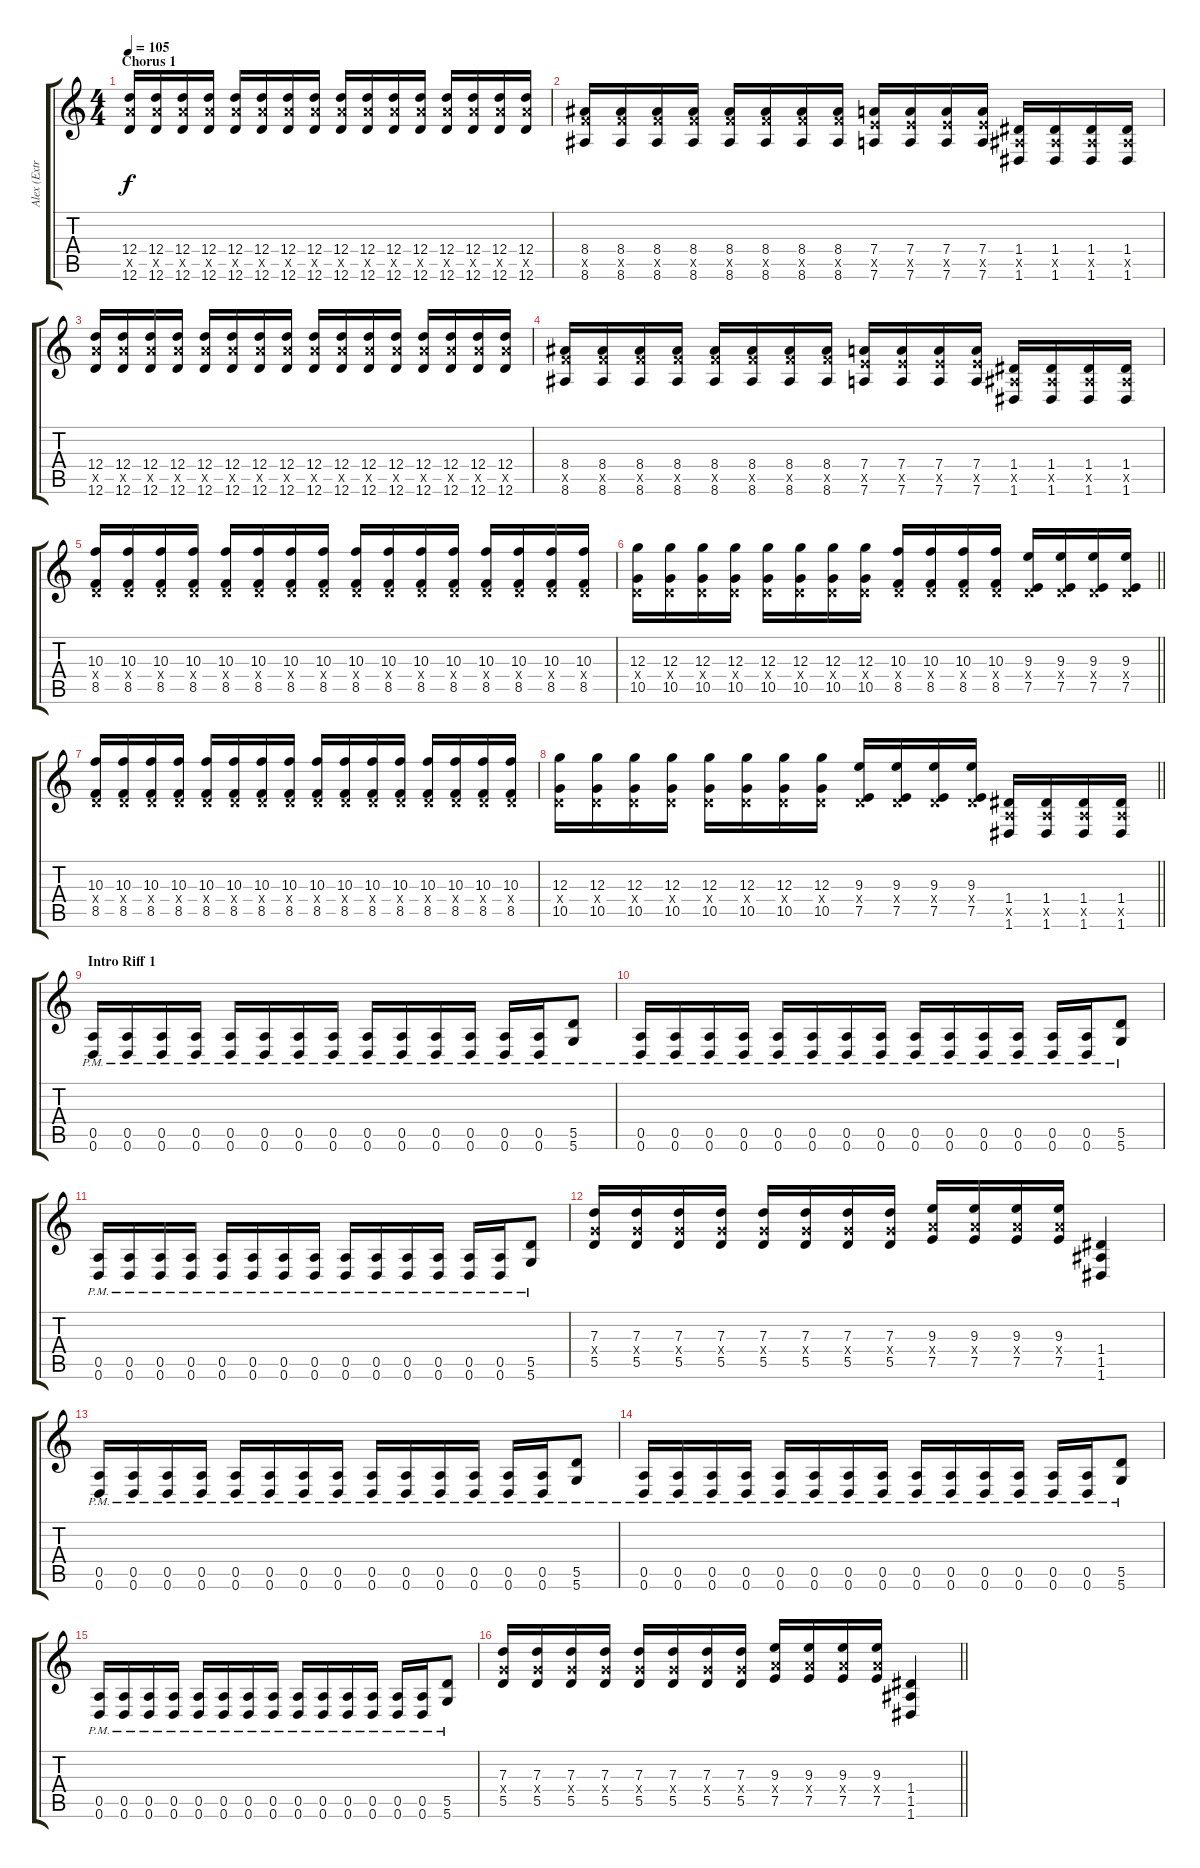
\track ("Alex (Extra Harmony Guitar)" "Alex (Extr") {instrument distortionguitar}
\staff {score tabs}
\tuning (E4 B3 G3 D3 A2 D2) {hide}
\ts (4 4)
\section ("" "Chorus 1")
\tempo 105
\clef g2
\ks c
(12.4 12.5{x} 12.6).16{dy f} (12.4 12.5{x} 12.6).16 (12.4 12.5{x} 12.6).16 (12.4 12.5{x} 12.6).16 (12.4 12.5{x} 12.6).16 (12.4 12.5{x} 12.6).16 (12.4 12.5{x} 12.6).16 (12.4 12.5{x} 12.6).16 (12.4 12.5{x} 12.6).16 (12.4 12.5{x} 12.6).16 (12.4 12.5{x} 12.6).16 (12.4 12.5{x} 12.6).16 (12.4 12.5{x} 12.6).16 (12.4 12.5{x} 12.6).16 (12.4 12.5{x} 12.6).16 (12.4 12.5{x} 12.6).16 |
(8.4 8.5{x} 8.6).16 (8.4 8.5{x} 8.6).16 (8.4 8.5{x} 8.6).16 (8.4 8.5{x} 8.6).16 (8.4 8.5{x} 8.6).16 (8.4 8.5{x} 8.6).16 (8.4 8.5{x} 8.6).16 (8.4 8.5{x} 8.6).16 (7.4 7.5{x} 7.6).16 (7.4 7.5{x} 7.6).16 (7.4 7.5{x} 7.6).16 (7.4 7.5{x} 7.6).16 (1.4 1.5{x} 1.6).16 (1.4 1.5{x} 1.6).16 (1.4 1.5{x} 1.6).16 (1.4 1.5{x} 1.6).16 |
(12.4 12.5{x} 12.6).16 (12.4 12.5{x} 12.6).16 (12.4 12.5{x} 12.6).16 (12.4 12.5{x} 12.6).16 (12.4 12.5{x} 12.6).16 (12.4 12.5{x} 12.6).16 (12.4 12.5{x} 12.6).16 (12.4 12.5{x} 12.6).16 (12.4 12.5{x} 12.6).16 (12.4 12.5{x} 12.6).16 (12.4 12.5{x} 12.6).16 (12.4 12.5{x} 12.6).16 (12.4 12.5{x} 12.6).16 (12.4 12.5{x} 12.6).16 (12.4 12.5{x} 12.6).16 (12.4 12.5{x} 12.6).16 |
(8.4 8.5{x} 8.6).16 (8.4 8.5{x} 8.6).16 (8.4 8.5{x} 8.6).16 (8.4 8.5{x} 8.6).16 (8.4 8.5{x} 8.6).16 (8.4 8.5{x} 8.6).16 (8.4 8.5{x} 8.6).16 (8.4 8.5{x} 8.6).16 (7.4 7.5{x} 7.6).16 (7.4 7.5{x} 7.6).16 (7.4 7.5{x} 7.6).16 (7.4 7.5{x} 7.6).16 (1.4 1.5{x} 1.6).16 (1.4 1.5{x} 1.6).16 (1.4 1.5{x} 1.6).16 (1.4 1.5{x} 1.6).16 |
(10.3 0.4{x} 8.5).16 (10.3 0.4{x} 8.5).16 (10.3 0.4{x} 8.5).16 (10.3 0.4{x} 8.5).16 (10.3 0.4{x} 8.5).16 (10.3 0.4{x} 8.5).16 (10.3 0.4{x} 8.5).16 (10.3 0.4{x} 8.5).16 (10.3 0.4{x} 8.5).16 (10.3 0.4{x} 8.5).16 (10.3 0.4{x} 8.5).16 (10.3 0.4{x} 8.5).16 (10.3 0.4{x} 8.5).16 (10.3 0.4{x} 8.5).16 (10.3 0.4{x} 8.5).16 (10.3 0.4{x} 8.5).16 |
\barLineRight lightlight
(12.3 0.4{x} 10.5).16 (12.3 0.4{x} 10.5).16 (12.3 0.4{x} 10.5).16 (12.3 0.4{x} 10.5).16 (12.3 0.4{x} 10.5).16 (12.3 0.4{x} 10.5).16 (12.3 0.4{x} 10.5).16 (12.3 0.4{x} 10.5).16 (10.3 0.4{x} 8.5).16 (10.3 0.4{x} 8.5).16 (10.3 0.4{x} 8.5).16 (10.3 0.4{x} 8.5).16 (9.3 0.4{x} 7.5).16 (9.3 0.4{x} 7.5).16 (9.3 0.4{x} 7.5).16 (9.3 0.4{x} 7.5).16 |
(10.3 0.4{x} 8.5).16 (10.3 0.4{x} 8.5).16 (10.3 0.4{x} 8.5).16 (10.3 0.4{x} 8.5).16 (10.3 0.4{x} 8.5).16 (10.3 0.4{x} 8.5).16 (10.3 0.4{x} 8.5).16 (10.3 0.4{x} 8.5).16 (10.3 0.4{x} 8.5).16 (10.3 0.4{x} 8.5).16 (10.3 0.4{x} 8.5).16 (10.3 0.4{x} 8.5).16 (10.3 0.4{x} 8.5).16 (10.3 0.4{x} 8.5).16 (10.3 0.4{x} 8.5).16 (10.3 0.4{x} 8.5).16 |
\barLineRight lightlight
(12.3 0.4{x} 10.5).16 (12.3 0.4{x} 10.5).16 (12.3 0.4{x} 10.5).16 (12.3 0.4{x} 10.5).16 (12.3 0.4{x} 10.5).16 (12.3 0.4{x} 10.5).16 (12.3 0.4{x} 10.5).16 (12.3 0.4{x} 10.5).16 (9.3 0.4{x} 7.5).16 (9.3 0.4{x} 7.5).16 (9.3 0.4{x} 7.5).16 (9.3 0.4{x} 7.5).16 (1.4 0.5{x} 1.6).16 (1.4 0.5{x} 1.6).16 (1.4 0.5{x} 1.6).16 (1.4 0.5{x} 1.6).16 |
\section ("" "Intro Riff 1")
(0.5{pm} 0.6{pm}).16 (0.5{pm} 0.6{pm}).16 (0.5{pm} 0.6{pm}).16 (0.5{pm} 0.6{pm}).16 (0.5{pm} 0.6{pm}).16 (0.5{pm} 0.6{pm}).16 (0.5{pm} 0.6{pm}).16 (0.5{pm} 0.6{pm}).16 (0.5{pm} 0.6{pm}).16 (0.5{pm} 0.6{pm}).16 (0.5{pm} 0.6{pm}).16 (0.5{pm} 0.6{pm}).16 (0.5{pm} 0.6{pm}).16 (0.5{pm} 0.6{pm}).16 (5.5{pm} 5.6{pm}).8 |
(0.5{pm} 0.6{pm}).16 (0.5{pm} 0.6{pm}).16 (0.5{pm} 0.6{pm}).16 (0.5{pm} 0.6{pm}).16 (0.5{pm} 0.6{pm}).16 (0.5{pm} 0.6{pm}).16 (0.5{pm} 0.6{pm}).16 (0.5{pm} 0.6{pm}).16 (0.5{pm} 0.6{pm}).16 (0.5{pm} 0.6{pm}).16 (0.5{pm} 0.6{pm}).16 (0.5{pm} 0.6{pm}).16 (0.5{pm} 0.6{pm}).16 (0.5{pm} 0.6{pm}).16 (5.5{pm} 5.6{pm}).8 |
(0.5{pm} 0.6{pm}).16 (0.5{pm} 0.6{pm}).16 (0.5{pm} 0.6{pm}).16 (0.5{pm} 0.6{pm}).16 (0.5{pm} 0.6{pm}).16 (0.5{pm} 0.6{pm}).16 (0.5{pm} 0.6{pm}).16 (0.5{pm} 0.6{pm}).16 (0.5{pm} 0.6{pm}).16 (0.5{pm} 0.6{pm}).16 (0.5{pm} 0.6{pm}).16 (0.5{pm} 0.6{pm}).16 (0.5{pm} 0.6{pm}).16 (0.5{pm} 0.6{pm}).16 (5.5{pm} 5.6{pm}).8 |
(7.3 5.4{x} 5.5).16 (7.3 5.4{x} 5.5).16 (7.3 5.4{x} 5.5).16 (7.3 5.4{x} 5.5).16 (7.3 5.4{x} 5.5).16 (7.3 5.4{x} 5.5).16 (7.3 5.4{x} 5.5).16 (7.3 5.4{x} 5.5).16 (9.3 7.4{x} 7.5).16 (9.3 7.4{x} 7.5).16 (9.3 7.4{x} 7.5).16 (9.3 7.4{x} 7.5).16 (1.4 1.5 1.6).4 |
(0.5{pm} 0.6{pm}).16 (0.5{pm} 0.6{pm}).16 (0.5{pm} 0.6{pm}).16 (0.5{pm} 0.6{pm}).16 (0.5{pm} 0.6{pm}).16 (0.5{pm} 0.6{pm}).16 (0.5{pm} 0.6{pm}).16 (0.5{pm} 0.6{pm}).16 (0.5{pm} 0.6{pm}).16 (0.5{pm} 0.6{pm}).16 (0.5{pm} 0.6{pm}).16 (0.5{pm} 0.6{pm}).16 (0.5{pm} 0.6{pm}).16 (0.5{pm} 0.6{pm}).16 (5.5{pm} 5.6{pm}).8 |
(0.5{pm} 0.6{pm}).16 (0.5{pm} 0.6{pm}).16 (0.5{pm} 0.6{pm}).16 (0.5{pm} 0.6{pm}).16 (0.5{pm} 0.6{pm}).16 (0.5{pm} 0.6{pm}).16 (0.5{pm} 0.6{pm}).16 (0.5{pm} 0.6{pm}).16 (0.5{pm} 0.6{pm}).16 (0.5{pm} 0.6{pm}).16 (0.5{pm} 0.6{pm}).16 (0.5{pm} 0.6{pm}).16 (0.5{pm} 0.6{pm}).16 (0.5{pm} 0.6{pm}).16 (5.5{pm} 5.6{pm}).8 |
(0.5{pm} 0.6{pm}).16 (0.5{pm} 0.6{pm}).16 (0.5{pm} 0.6{pm}).16 (0.5{pm} 0.6{pm}).16 (0.5{pm} 0.6{pm}).16 (0.5{pm} 0.6{pm}).16 (0.5{pm} 0.6{pm}).16 (0.5{pm} 0.6{pm}).16 (0.5{pm} 0.6{pm}).16 (0.5{pm} 0.6{pm}).16 (0.5{pm} 0.6{pm}).16 (0.5{pm} 0.6{pm}).16 (0.5{pm} 0.6{pm}).16 (0.5{pm} 0.6{pm}).16 (5.5{pm} 5.6{pm}).8 |
\barLineRight lightlight
(7.3 5.4{x} 5.5).16 (7.3 5.4{x} 5.5).16 (7.3 5.4{x} 5.5).16 (7.3 5.4{x} 5.5).16 (7.3 5.4{x} 5.5).16 (7.3 5.4{x} 5.5).16 (7.3 5.4{x} 5.5).16 (7.3 5.4{x} 5.5).16 (9.3 7.4{x} 7.5).16 (9.3 7.4{x} 7.5).16 (9.3 7.4{x} 7.5).16 (9.3 7.4{x} 7.5).16 (1.4 1.5 1.6).4
